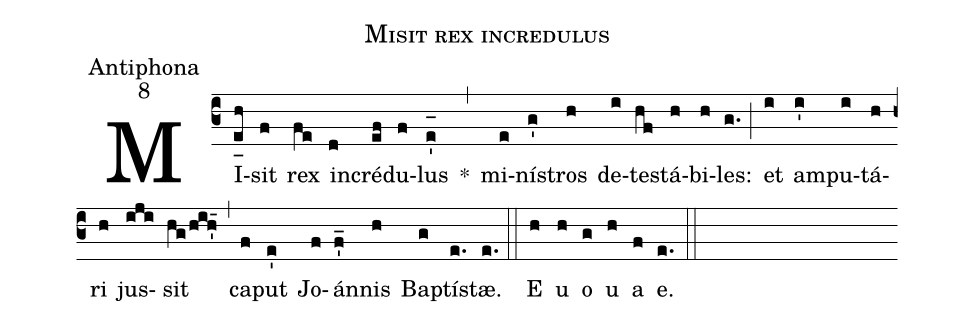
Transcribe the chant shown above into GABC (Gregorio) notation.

name:Misit rex incredulus;
office-part:Antiphona;
mode:8;
%%
(c3) MI(e_[uh:l]h)sit(f) rex(fe) in(d)cré(ef)du(f)lus(e'_[oh:h]) *(,) mi(e)ní(g')stros(h) de(i)te(hf)stá(h)bi(h)les:(g.) (;) et(i) am(i')pu(i)tá(h)ri(h) jus(iji)sit(hg/hih'_15) (,) ca(f)put(e') Jo(f)án(f'_)nis(h) Ba(g)ptí(e.)stæ.(e.) (::) <eu>E(h) u(h) o(g) u(h) a(f) e.</eu>(e.) (::)
